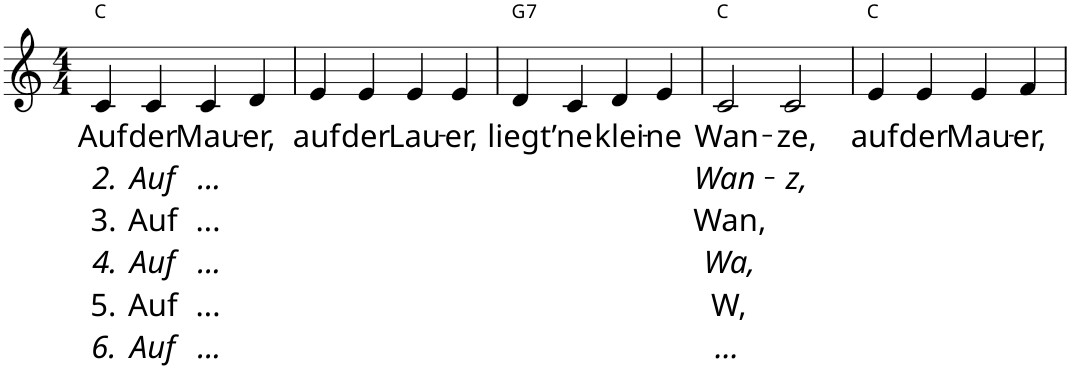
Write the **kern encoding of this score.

**kern	**text	**text	**text	**text	**text	**text	**harte
*part1	*part1	*part1	*part1	*part1	*part1	*part1	*part1
*staff1	*staff1	*staff1	*staff1	*staff1	*staff1	*staff1	*
*I"Piano	*	*	*	*	*	*	*
*I'Pno	*	*	*	*	*	*	*
*clefG2	*	*	*	*	*	*	*
*k[]	*	*	*	*	*	*	*
*M4/4	*	*	*	*	*	*	*
=1	=1	=1	=1	=1	=1	=1	=1
!	!LO:LY:b	!LO:LY:b	!LO:LY:b	!LO:LY:b	!LO:LY:b	!LO:LY:b	!
4c/	Auf	2.	3.	4.	5.	6.	C:maj
!	!LO:LY:b	!LO:LY:b	!LO:LY:b	!LO:LY:b	!LO:LY:b	!LO:LY:b	!
4c/	der	Auf	Auf	Auf	Auf	Auf	.
!	!LO:LY:b	!LO:LY:b	!LO:LY:b	!LO:LY:b	!LO:LY:b	!LO:LY:b	!
4c/	Mau-	...	...	...	...	...	.
!	!LO:LY:b	!	!	!	!	!	!
4d/	-er,	.	.	.	.	.	.
=2	=2	=2	=2	=2	=2	=2	=2
!	!LO:LY:b	!	!	!	!	!	!
4e/	auf	.	.	.	.	.	.
!	!LO:LY:b	!	!	!	!	!	!
4e/	der	.	.	.	.	.	.
!	!LO:LY:b	!	!	!	!	!	!
4e/	Lau-	.	.	.	.	.	.
!	!LO:LY:b	!	!	!	!	!	!
4e/	-er,	.	.	.	.	.	.
=3	=3	=3	=3	=3	=3	=3	=3
!	!LO:LY:b	!	!	!	!	!	!LO:H:kt=7
4d/	liegt	.	.	.	.	.	G:7
!	!LO:LY:b	!	!	!	!	!	!
4c/	’ne	.	.	.	.	.	.
!	!LO:LY:b	!	!	!	!	!	!
4d/	klei-	.	.	.	.	.	.
!	!LO:LY:b	!	!	!	!	!	!
4e/	-ne	.	.	.	.	.	.
=4	=4	=4	=4	=4	=4	=4	=4
!	!LO:LY:b	!LO:LY:b	!LO:LY:b	!LO:LY:b	!LO:LY:b	!LO:LY:b	!
2c/	Wan-	Wan-	Wan,	Wa,	W,	...	C:maj
!	!LO:LY:b	!LO:LY:b	!	!	!	!	!
2c/	-ze,	-z,	.	.	.	.	.
=5	=5	=5	=5	=5	=5	=5	=5
!	!LO:LY:b	!	!	!	!	!	!
4e/	auf	.	.	.	.	.	C:maj
!	!LO:LY:b	!	!	!	!	!	!
4e/	der	.	.	.	.	.	.
!	!LO:LY:b	!	!	!	!	!	!
4e/	Mau-	.	.	.	.	.	.
!	!LO:LY:b	!	!	!	!	!	!
4f/	-er,	.	.	.	.	.	.
=	=	=	=	=	=	=	=
*-	*-	*-	*-	*-	*-	*-	*-
